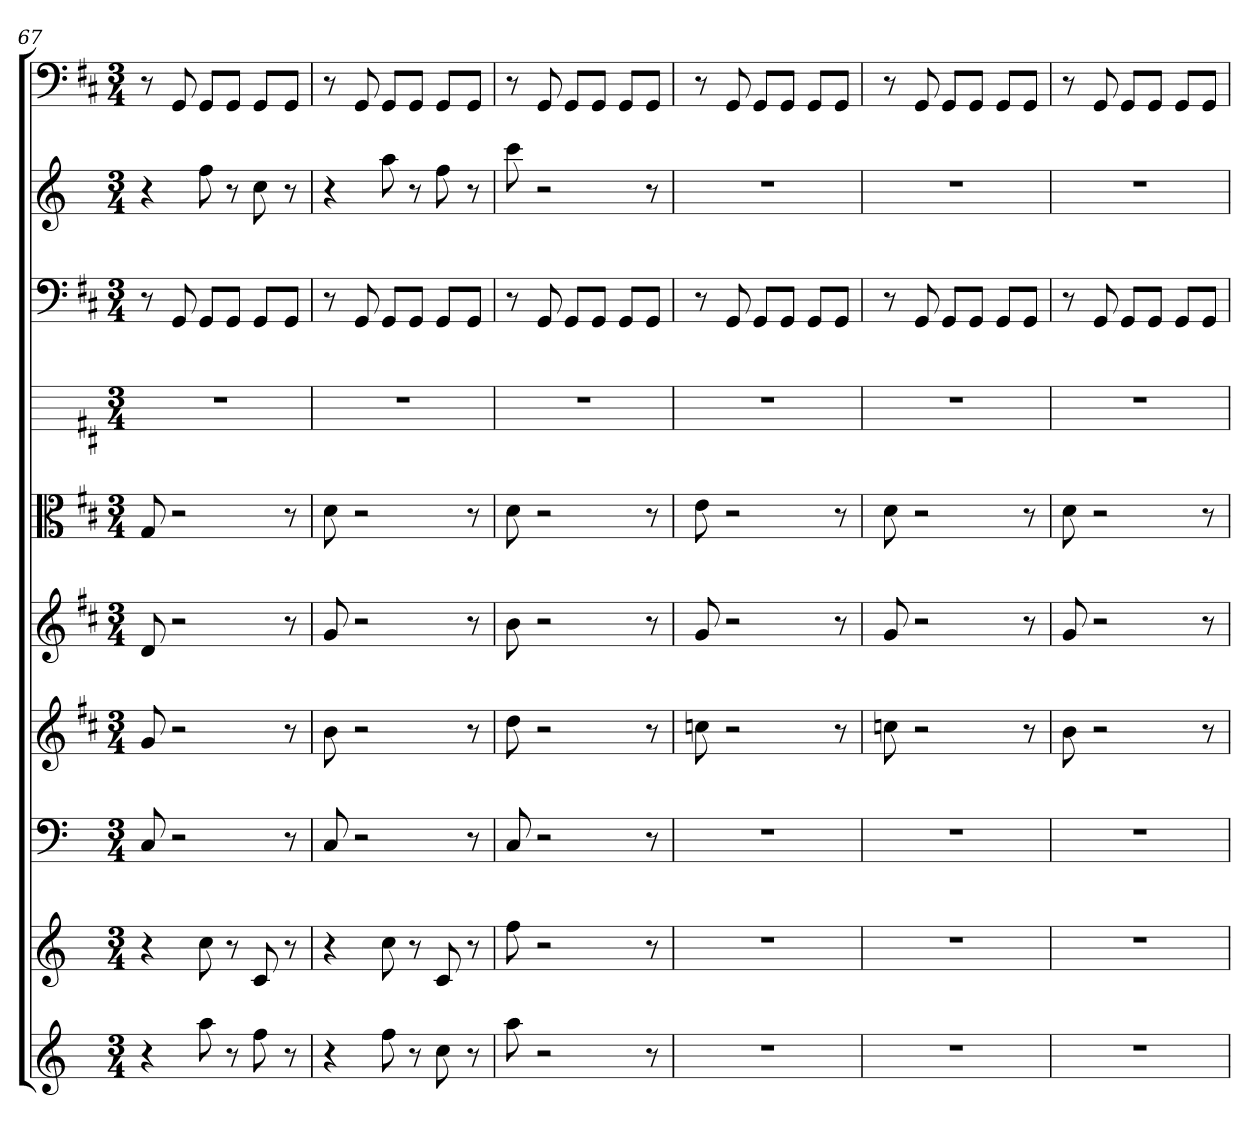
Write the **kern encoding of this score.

**kern	**kern	**kern	**kern	**kern	**kern	**kern	**kern	**kern	**kern
*part10	*part9	*part8	*part7	*part6	*part5	*part4	*part3	*part2	*part1
*staff10	*staff9	*staff8	*staff7	*staff6	*staff5	*staff4	*staff3	*staff2	*staff1
*	*	*clefF4	*	*	*clefC3	*	*clefF4	*	*clefF4
*k[]	*k[]	*k[]	*k[f#c#]	*k[f#c#]	*k[f#c#]	*k[f#c#]	*k[f#c#]	*k[]	*k[f#c#]
*M3/4	*M3/4	*M3/4	*M3/4	*M3/4	*M3/4	*M3/4	*M3/4	*M3/4	*M3/4
=67	=67	=67	=67	=67	=67	=67	=67	=67	=67
4r	4r	8C	8g	8d	8G	2.r	8r	4r	8r
.	.	2r	2r	2r	2r	.	8GG	.	8GG
8aa	8cc	.	.	.	.	.	8GG/L	8ff	8GG/L
8r	8r	.	.	.	.	.	8GG/J	8r	8GG/J
8ff	8c	.	.	.	.	.	8GG/L	8cc	8GG/L
8r	8r	8r	8r	8r	8r	.	8GG/J	8r	8GG/J
=68	=68	=68	=68	=68	=68	=68	=68	=68	=68
4r	4r	8C	8b	8g	8d	2.r	8r	4r	8r
.	.	2r	2r	2r	2r	.	8GG	.	8GG
8ff	8cc	.	.	.	.	.	8GG/L	8aa	8GG/L
8r	8r	.	.	.	.	.	8GG/J	8r	8GG/J
8cc	8c	.	.	.	.	.	8GG/L	8ff	8GG/L
8r	8r	8r	8r	8r	8r	.	8GG/J	8r	8GG/J
=69	=69	=69	=69	=69	=69	=69	=69	=69	=69
8aa	8ff	8C	8dd	8b	8d	2.r	8r	8ccc	8r
2r	2r	2r	2r	2r	2r	.	8GG	2r	8GG
.	.	.	.	.	.	.	8GG/L	.	8GG/L
.	.	.	.	.	.	.	8GG/J	.	8GG/J
.	.	.	.	.	.	.	8GG/L	.	8GG/L
8r	8r	8r	8r	8r	8r	.	8GG/J	8r	8GG/J
=70	=70	=70	=70	=70	=70	=70	=70	=70	=70
2.r	2.r	2.r	8ccn	8g	8e	2.r	8r	2.r	8r
.	.	.	2r	2r	2r	.	8GG	.	8GG
.	.	.	.	.	.	.	8GG/L	.	8GG/L
.	.	.	.	.	.	.	8GG/J	.	8GG/J
.	.	.	.	.	.	.	8GG/L	.	8GG/L
.	.	.	8r	8r	8r	.	8GG/J	.	8GG/J
=71	=71	=71	=71	=71	=71	=71	=71	=71	=71
2.r	2.r	2.r	8ccn	8g	8d	2.r	8r	2.r	8r
.	.	.	2r	2r	2r	.	8GG	.	8GG
.	.	.	.	.	.	.	8GG/L	.	8GG/L
.	.	.	.	.	.	.	8GG/J	.	8GG/J
.	.	.	.	.	.	.	8GG/L	.	8GG/L
.	.	.	8r	8r	8r	.	8GG/J	.	8GG/J
=72	=72	=72	=72	=72	=72	=72	=72	=72	=72
2.r	2.r	2.r	8b	8g	8d	2.r	8r	2.r	8r
.	.	.	2r	2r	2r	.	8GG	.	8GG
.	.	.	.	.	.	.	8GG/L	.	8GG/L
.	.	.	.	.	.	.	8GG/J	.	8GG/J
.	.	.	.	.	.	.	8GG/L	.	8GG/L
.	.	.	8r	8r	8r	.	8GG/J	.	8GG/J
=	=	=	=	=	=	=	=	=	=
*-	*-	*-	*-	*-	*-	*-	*-	*-	*-
